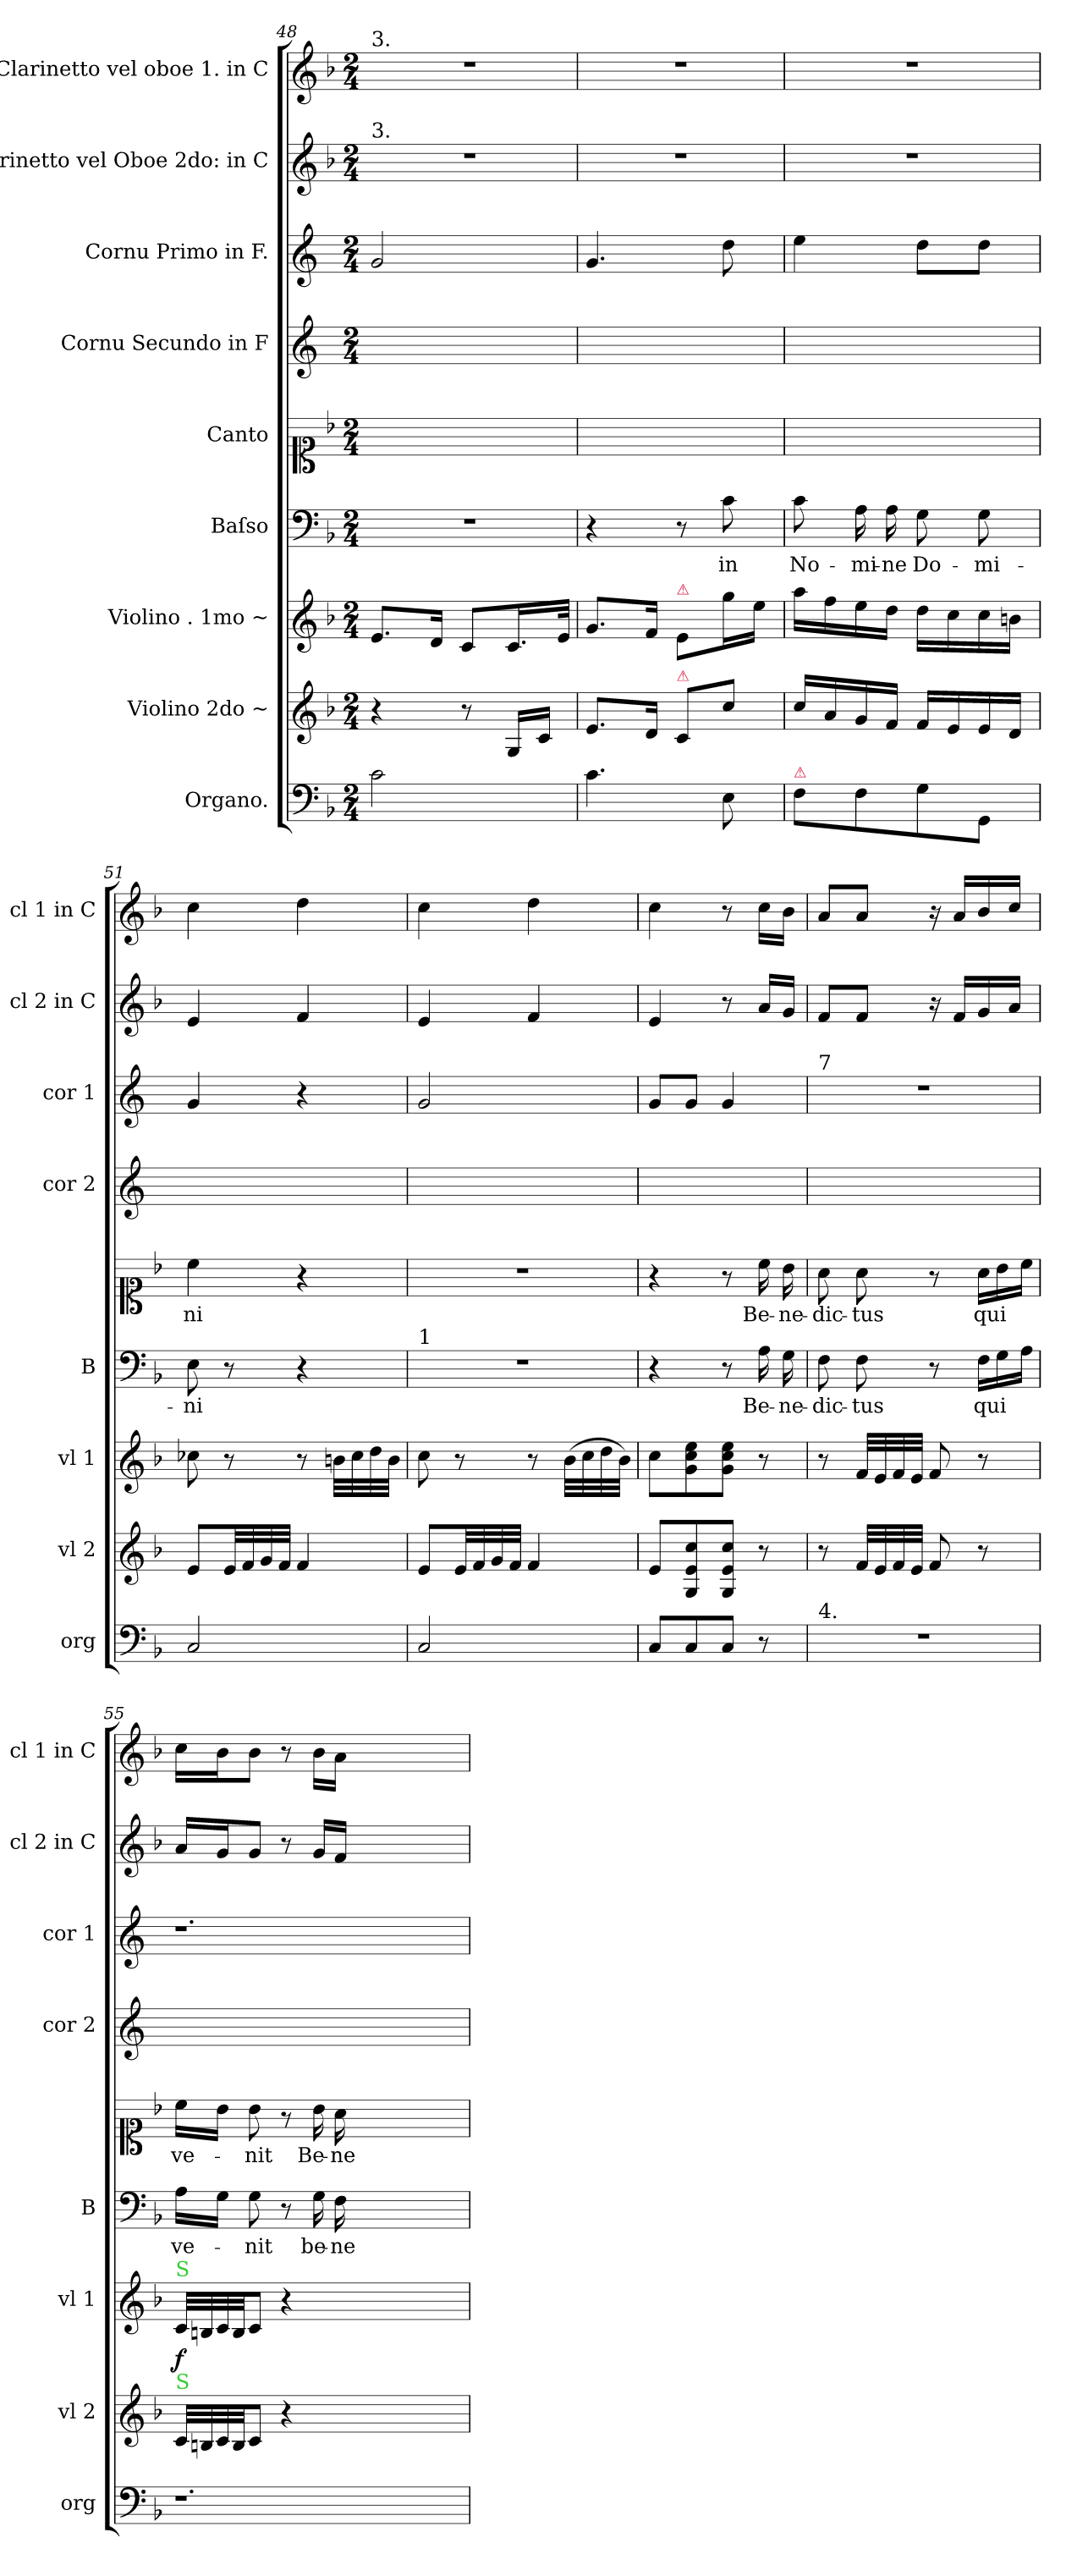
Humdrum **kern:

**kern	**kern	**kern	**dynam	**kern	**text	**kern	**text	**kern	**kern	**kern	**kern
*part9	*part8	*part7	*part7	*part6	*part6	*part5	*part5	*part4	*part3	*part2	*part1
*staff9	*staff8	*staff7	*staff7	*staff6	*staff6	*staff5	*staff5	*staff4	*staff3	*staff2	*staff1
*I"Organo.	*I"Violino 2do ~	*I"Violino . 1mo ~	*	*I"Baſso	*	*I"Canto	*	*I"Cornu Secundo in F	*I"Cornu Primo in F.	*I"Clarinetto vel Oboe 2do: in C	*I"Clarinetto vel oboe 1. in C
*I'org	*I'vl 2	*I'vl 1	*	*I'B	*	*	*	*I'cor 2	*I'cor 1	*I'cl 2 in C	*I'cl 1 in C
*clefF4	*clefG2	*clefG2	*	*clefF4	*	*clefC1	*	*clefG2	*clefG2	*clefG2	*clefG2
*	*	*	*	*	*	*	*	*ITrd4c7	*ITrd4c7	*	*
*k[b-]	*k[b-]	*k[b-]	*	*k[b-]	*	*k[b-]	*	*k[b-]	*k[b-]	*k[b-]	*k[b-]
*M2/4	*M2/4	*M2/4	*	*M2/4	*	*M2/4	*	*M2/4	*M2/4	*M2/4	*M2/4
=48	=48	=48	=48	=48	=48	=48	=48	=48	=48	=48	=48
!	!	!	!	!	!	!	!	!	!	!	!LO:TX:a:t=3.
!	!	!	!	!	!	!	!	!	!	!LO:TX:a:t=3.	!
2c\	4r	8.e/L	.	2r	.	8.ee\Lyy	ve-	2ryy	2c/	2r	2r
.	.	16d/Jk	.	.	.	16cc\Jkyy	.	.	.	.	.
.	8r	8c/L	.	.	.	8cc\yy	-nit	.	.	.	.
.	16G/LL	16.c/L	.	.	.	16cc\LLyy	qui	.	.	.	.
.	16c/JJ	.	.	.	.	16ee\JJyy	.	.	.	.	.
.	.	32e/JJk	.	.	.	.	.	.	.	.	.
=49	=49	=49	=49	=49	=49	=49	=49	=49	=49	=49	=49
4.c\	8.e/L	8.g/L	.	4r	.	8.gg\Lyy	ve-	2ryy	4.c/	2r	2r
.	16d/Jk	16f/Jk	.	.	.	16ff\Jkyy	.	.	.	.	.
!	!	!LO:TX:a:color=crimson:t=⚠	!	!	!	!	!	!	!	!	!
!	!LO:TX:a:color=crimson:t=⚠	!	!	!	!	!	!	!	!	!	!
.	8c/L	8e/L	.	8r	.	8ee\yy	-nit	.	.	.	.
8E\	8cc\J	16gg\L	.	8c\	in	8gg\yy	in	.	8g\	.	.
.	.	16ee\JJ	.	.	.	.	.	.	.	.	.
=50	=50	=50	=50	=50	=50	=50	=50	=50	=50	=50	=50
!LO:TX:a:color=crimson:t=⚠	!	!	!	!	!	!	!	!	!	!	!
8F\L	16cc/LL	16aa\LL	.	8c\	No-	8aa\yy	no-	2ryy	4a\	2r	2r
.	16a/	16ff\	.	.	.	.	.	.	.	.	.
8F\	16g/	16ee\	.	16A\	-mi-	16ff\yy	-mi-	.	.	.	.
.	16f/JJ	16dd\JJ	.	16A\	-ne	16ff\yy	-ne	.	.	.	.
8G\	16f/LL	16dd\LL	.	8G\	Do-	16ff\LLyy	Do-	.	8g\L	.	.
.	16e/	16cc\	.	.	.	16ee\JJyy	.	.	.	.	.
8GG/J	16e/	16cc\	.	8G\	-mi-	16ee\LLyy	-mi	.	8g\J	.	.
.	16d/JJ	16bn\JJ	.	.	.	16dd\JJyy	.	.	.	.	.
=51	=51	=51	=51	=51	=51	=51	=51	=51	=51	=51	=51
2C/	8e/L	8cc-X\	.	8E\	-ni	4cc\	-ni	2ryy	4c/	4e/	4cc\
.	32e/LL	8r	.	8r	.	.	.	.	.	.	.
.	32f/	.	.	.	.	.	.	.	.	.	.
.	32g/	.	.	.	.	.	.	.	.	.	.
.	32f/JJJ	.	.	.	.	.	.	.	.	.	.
.	4f/	8r	.	4r	.	4r	.	.	4r	4f/	4dd\
.	.	32bn\LLL	.	.	.	.	.	.	.	.	.
.	.	32cc-\	.	.	.	.	.	.	.	.	.
.	.	32dd\	.	.	.	.	.	.	.	.	.
.	.	32b\JJJ	.	.	.	.	.	.	.	.	.
=52	=52	=52	=52	=52	=52	=52	=52	=52	=52	=52	=52
!	!	!	!	!LO:TX:a:t=1	!	!	!	!	!	!	!
2C/	8e/L	8cc\	.	2r	.	2r	.	2ryy	2c/	4e/	4cc\
.	32e/LL	8r	.	.	.	.	.	.	.	.	.
.	32f/	.	.	.	.	.	.	.	.	.	.
.	32g/	.	.	.	.	.	.	.	.	.	.
.	32f/JJJ	.	.	.	.	.	.	.	.	.	.
.	4f/	8r	.	.	.	.	.	.	.	4f/	4dd\
.	.	(32b-\LLL	.	.	.	.	.	.	.	.	.
.	.	32cc\	.	.	.	.	.	.	.	.	.
.	.	32dd\	.	.	.	.	.	.	.	.	.
.	.	32b-\JJJ)	.	.	.	.	.	.	.	.	.
=53	=53	=53	=53	=53	=53	=53	=53	=53	=53	=53	=53
8C/L	8e/L	8cc\L	.	4r	.	4r	.	2ryy	8c/L	4e/	4cc\
8C/	8G/ 8e/ 8cc/	8g\ 8cc\ 8ee\	.	.	.	.	.	.	8c/J	.	.
8C/J	8G/ 8e/ 8cc/J	8g\ 8cc\ 8ee\J	.	8r	.	8r	.	.	4c/	8r	8r
8r	8r	8r	.	16A\	Be-	16cc\	Be-	.	.	16a/LL	16cc\LL
.	.	.	.	16G\	-ne-	16b-\	-ne-	.	.	16g/JJ	16b-\JJ
=54	=54	=54	=54	=54	=54	=54	=54	=54	=54	=54	=54
!	!	!	!	!	!	!	!	!	!LO:TX:a:t=7	!	!
!LO:TX:a:t=4.	!	!	!	!	!	!	!	!	!	!	!
2r	8r	8r	.	8F\	-dic-	8a\	-dic-	2ryy	2r	8f/L	8a/L
.	32f/LLL	32f/LLL	.	8F\	-tus	8a\	-tus	.	.	8f/J	8a/J
.	32e/	32e/	.	.	.	.	.	.	.	.	.
.	32f/	32f/	.	.	.	.	.	.	.	.	.
.	32e/JJJ	32e/JJJ	.	.	.	.	.	.	.	.	.
.	8f/	8f/	.	8r	.	8r	.	.	.	16r	16r
.	.	.	.	.	.	.	.	.	.	16f/LL	16a/LL
*	*	*	*	*Xtuplet	*	*Xtuplet	*	*	*	*	*
.	8r	8r	.	24F\LL	qui	24a\LL	qui	.	.	16g/	16b-/
.	.	.	.	24G\	.	24b-\	.	.	.	.	.
.	.	.	.	.	.	.	.	.	.	16a/JJ	16cc/JJ
.	.	.	.	24A\JJ	.	24cc\JJ	.	.	.	.	.
=55	=55	=55	=55	=55	=55	=55	=55	=55	=55	=55	=55
!	!	!LO:TX:a:color=limegreen:t=S	!	!	!	!	!	!	!	!	!
!	!LO:TX:a:color=limegreen:t=S	!	!	!	!	!	!	!	!	!	!
!	!	!	!LO:DY:b	!	!	!	!	!	!	!	!
1.r	32c/LLL	32c/LLL	f	16A\LL	ve-	16cc\LL	ve-	2ryy	1.r	16a/LL	16cc\LL
.	32Bn/	32Bn/	.	.	.	.	.	.	.	.	.
.	32c/	32c/	.	16G\JJ	.	16b-\JJ	.	.	.	16g/J	16b-\J
.	32B/JJ	32B/JJ	.	.	.	.	.	.	.	.	.
.	8c/J	8c/J	.	8G\	-nit	8b-\	-nit	.	.	8g/J	8b-\J
.	4r	4r	.	8r	.	8r	.	.	.	8r	8r
.	.	.	.	16G\	be-	16b-\	Be-	.	.	16g/LL	16b-\LL
.	.	.	.	16F\	-ne-	16a\	-ne-	.	.	16f/JJ	16a\JJ
.	1ryy	1ryy	.	1ryy	.	1ryy	.	1ryy	.	1ryy	1ryy
=	=	=	=	=	=	=	=	=	=	=	=
*-	*-	*-	*-	*-	*-	*-	*-	*-	*-	*-	*-
